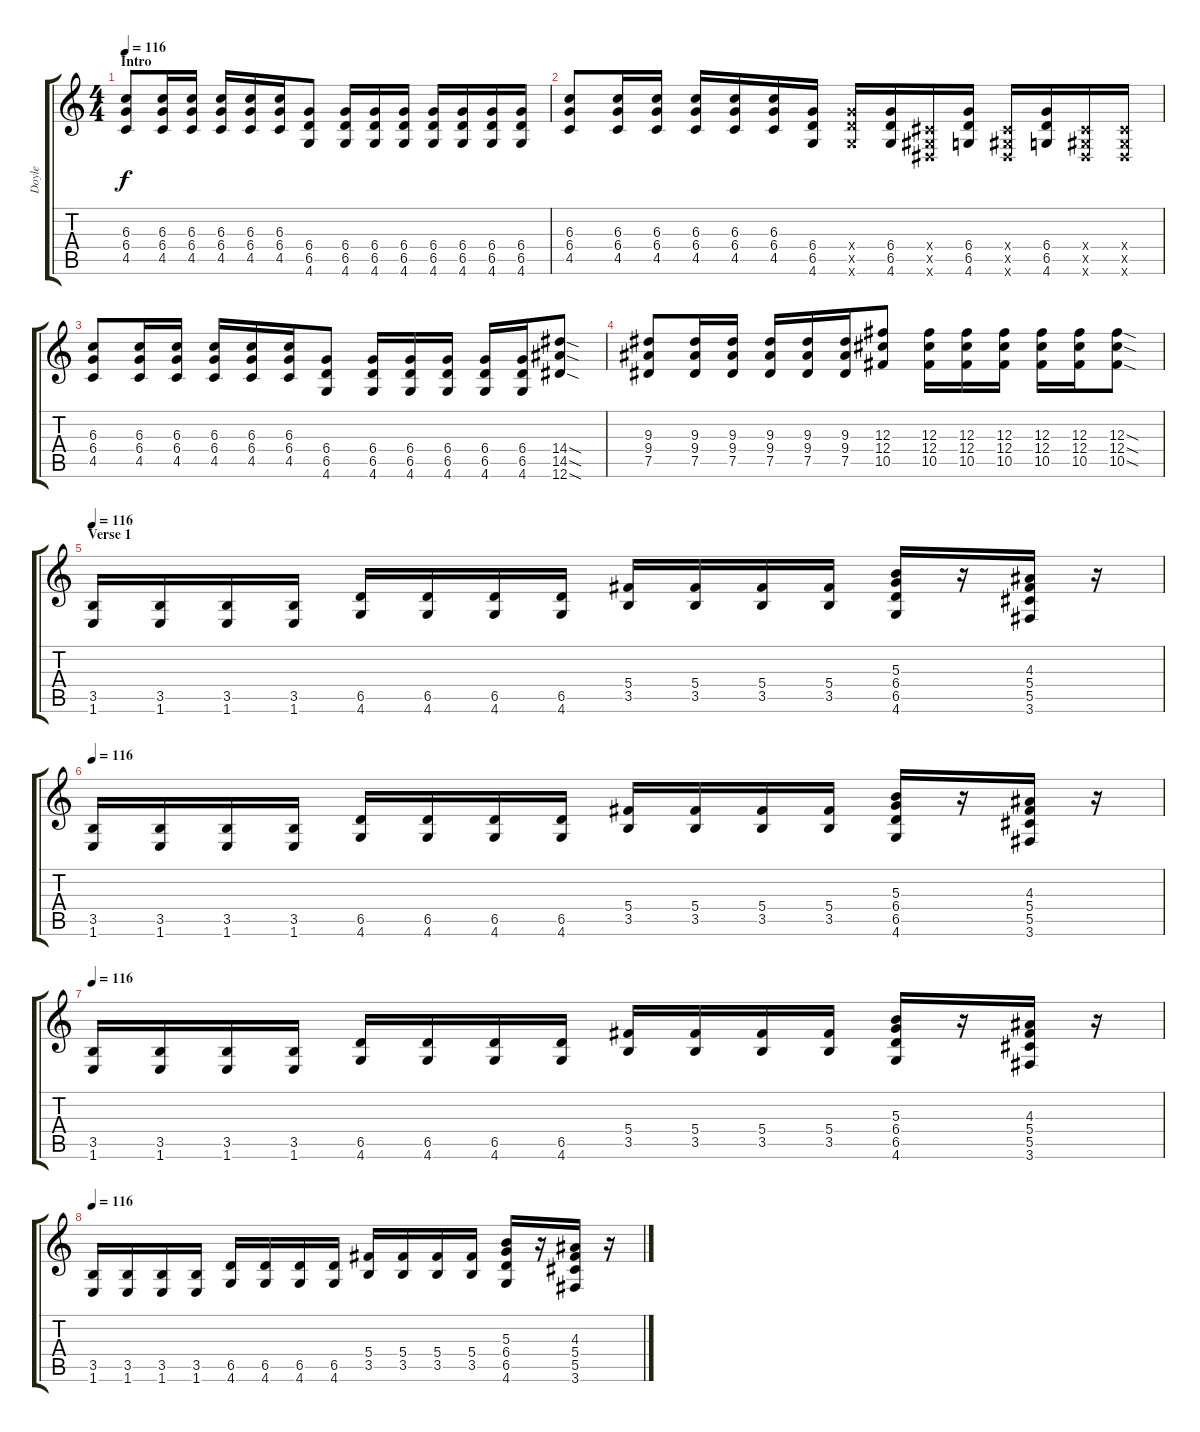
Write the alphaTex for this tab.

\track ("Doyle " "Doyle ") {instrument overdrivenguitar}
\staff {score tabs}
\tuning (Eb4 Bb3 Gb3 Db3 Ab2 Eb2) {hide}
\ts (4 4)
\section ("" "Intro")
\tempo 116
\clef g2
\ks c
(6.3 6.4 4.5).8{dy f instrument overdrivenguitar} (6.3 6.4 4.5).16 (6.3 6.4 4.5).16 (6.3 6.4 4.5).16 (6.3 6.4 4.5).16 (6.3 6.4 4.5).16 (6.4 6.5 4.6).8 (6.4 6.5 4.6).16 (6.4 6.5 4.6).16 (6.4 6.5 4.6).16 (6.4 6.5 4.6).16 (6.4 6.5 4.6).16 (6.4 6.5 4.6).16 (6.4 6.5 4.6).16 |
(6.3 6.4 4.5).8 (6.3 6.4 4.5).16 (6.3 6.4 4.5).16 (6.3 6.4 4.5).16 (6.3 6.4 4.5).16 (6.3 6.4 4.5).16 (6.4 6.5 4.6).16 (6.4{x} 6.5{x} 4.6{x}).16 (6.4 6.5 4.6).16 (0.4{x} 0.5{x} 0.6{x}).16 (6.4 6.5 4.6).16 (0.4{x} 0.5{x} 0.6{x}).16 (6.4 6.5 4.6).16 (0.4{x} 0.5{x} 0.6{x}).16 (0.4{x} 0.5{x} 0.6{x}).16 |
(6.3 6.4 4.5).8 (6.3 6.4 4.5).16 (6.3 6.4 4.5).16 (6.3 6.4 4.5).16 (6.3 6.4 4.5).16 (6.3 6.4 4.5).16 (6.4 6.5 4.6).8 (6.4 6.5 4.6).16 (6.4 6.5 4.6).16 (6.4 6.5 4.6).16 (6.4 6.5 4.6).16 (6.4 6.5 4.6).16 (14.4{sod} 14.5{sod} 12.6{sod}).8 |
(9.3 9.4 7.5).8 (9.3 9.4 7.5).16 (9.3 9.4 7.5).16 (9.3 9.4 7.5).16 (9.3 9.4 7.5).16 (9.3 9.4 7.5).16 (12.3 12.4 10.5).8 (12.3 12.4 10.5).16 (12.3 12.4 10.5).16 (12.3 12.4 10.5).16 (12.3 12.4 10.5).16 (12.3 12.4 10.5).16 (12.3{sod} 12.4{sod} 10.5{sod}).8 |
\section ("" "Verse 1")
\tempo 116
(3.5 1.6).16 (3.5 1.6).16 (3.5 1.6).16 (3.5 1.6).16 (6.5 4.6).16 (6.5 4.6).16 (6.5 4.6).16 (6.5 4.6).16 (5.4 3.5).16 (5.4 3.5).16 (5.4 3.5).16 (5.4 3.5).16 (5.3 6.4 6.5 4.6).16 r.16 (4.3 5.4 5.5 3.6).16 r.16 |
\tempo 116
(3.5 1.6).16 (3.5 1.6).16 (3.5 1.6).16 (3.5 1.6).16 (6.5 4.6).16 (6.5 4.6).16 (6.5 4.6).16 (6.5 4.6).16 (5.4 3.5).16 (5.4 3.5).16 (5.4 3.5).16 (5.4 3.5).16 (5.3 6.4 6.5 4.6).16 r.16 (4.3 5.4 5.5 3.6).16 r.16 |
\tempo 116
(3.5 1.6).16 (3.5 1.6).16 (3.5 1.6).16 (3.5 1.6).16 (6.5 4.6).16 (6.5 4.6).16 (6.5 4.6).16 (6.5 4.6).16 (5.4 3.5).16 (5.4 3.5).16 (5.4 3.5).16 (5.4 3.5).16 (5.3 6.4 6.5 4.6).16 r.16 (4.3 5.4 5.5 3.6).16 r.16 |
\tempo 116
(3.5 1.6).16 (3.5 1.6).16 (3.5 1.6).16 (3.5 1.6).16 (6.5 4.6).16 (6.5 4.6).16 (6.5 4.6).16 (6.5 4.6).16 (5.4 3.5).16 (5.4 3.5).16 (5.4 3.5).16 (5.4 3.5).16 (5.3 6.4 6.5 4.6).16 r.16 (4.3 5.4 5.5 3.6).16 r.16
